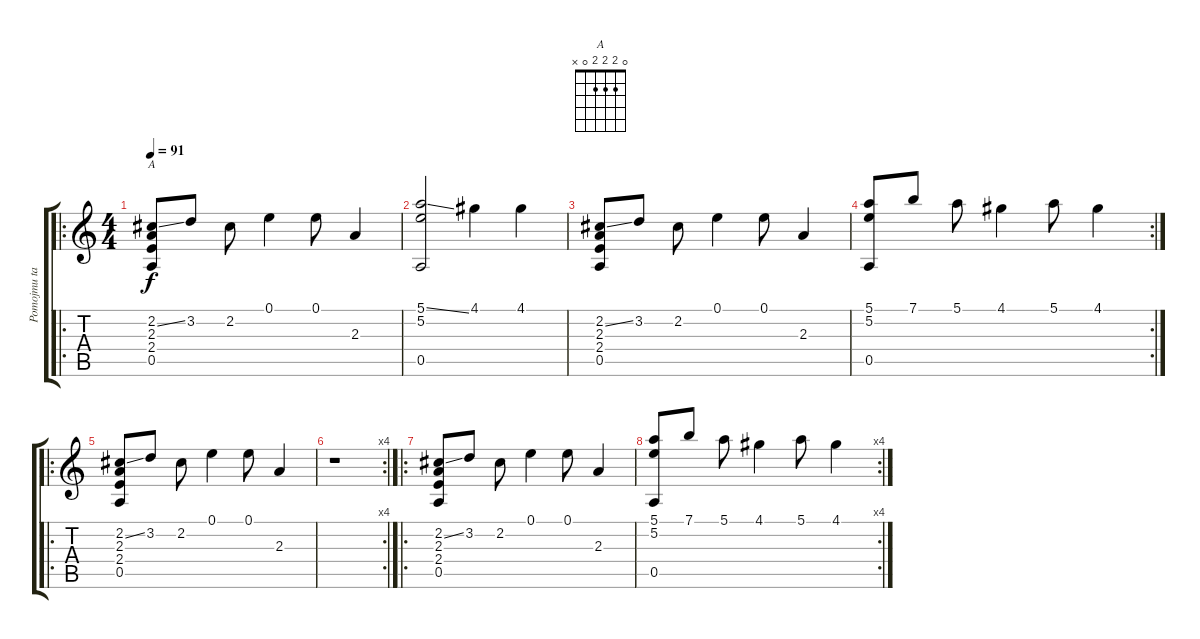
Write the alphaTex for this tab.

\track ("Pomojmu tak" "Pomojmu ta") {instrument acousticguitarnylon}
\staff {score tabs}
\tuning (E4 B3 G3 D3 A2 E2) {hide}
\chord ("A" 0 2 2 2 0 x)
\ro
\ts (4 4)
\tempo 91
\clef g2
\ks c
(2.2{ss} 2.3 2.4 0.5).8{ch "A" dy f instrument acousticguitarnylon} 3.2.8 2.2.8 0.1.4 0.1.8 2.3.4 |
(5.1{ss} 5.2 0.5).2 4.1.4 4.1.4 |
(2.2{ss} 2.3 2.4 0.5).8 3.2.8 2.2.8 0.1.4 0.1.8 2.3.4 |
\rc 2
(5.1 5.2 0.5).8 7.1.8 5.1.8 4.1.4 5.1.8 4.1.4 |
\ro
(2.2{ss} 2.3 2.4 0.5).8 3.2.8 2.2.8 0.1.4 0.1.8 2.3.4 |
\rc 4
r.1 |
\ro
(2.2{ss} 2.3 2.4 0.5).8 3.2.8 2.2.8 0.1.4 0.1.8 2.3.4 |
\rc 4
(5.1 5.2 0.5).8 7.1.8 5.1.8 4.1.4 5.1.8 4.1.4
